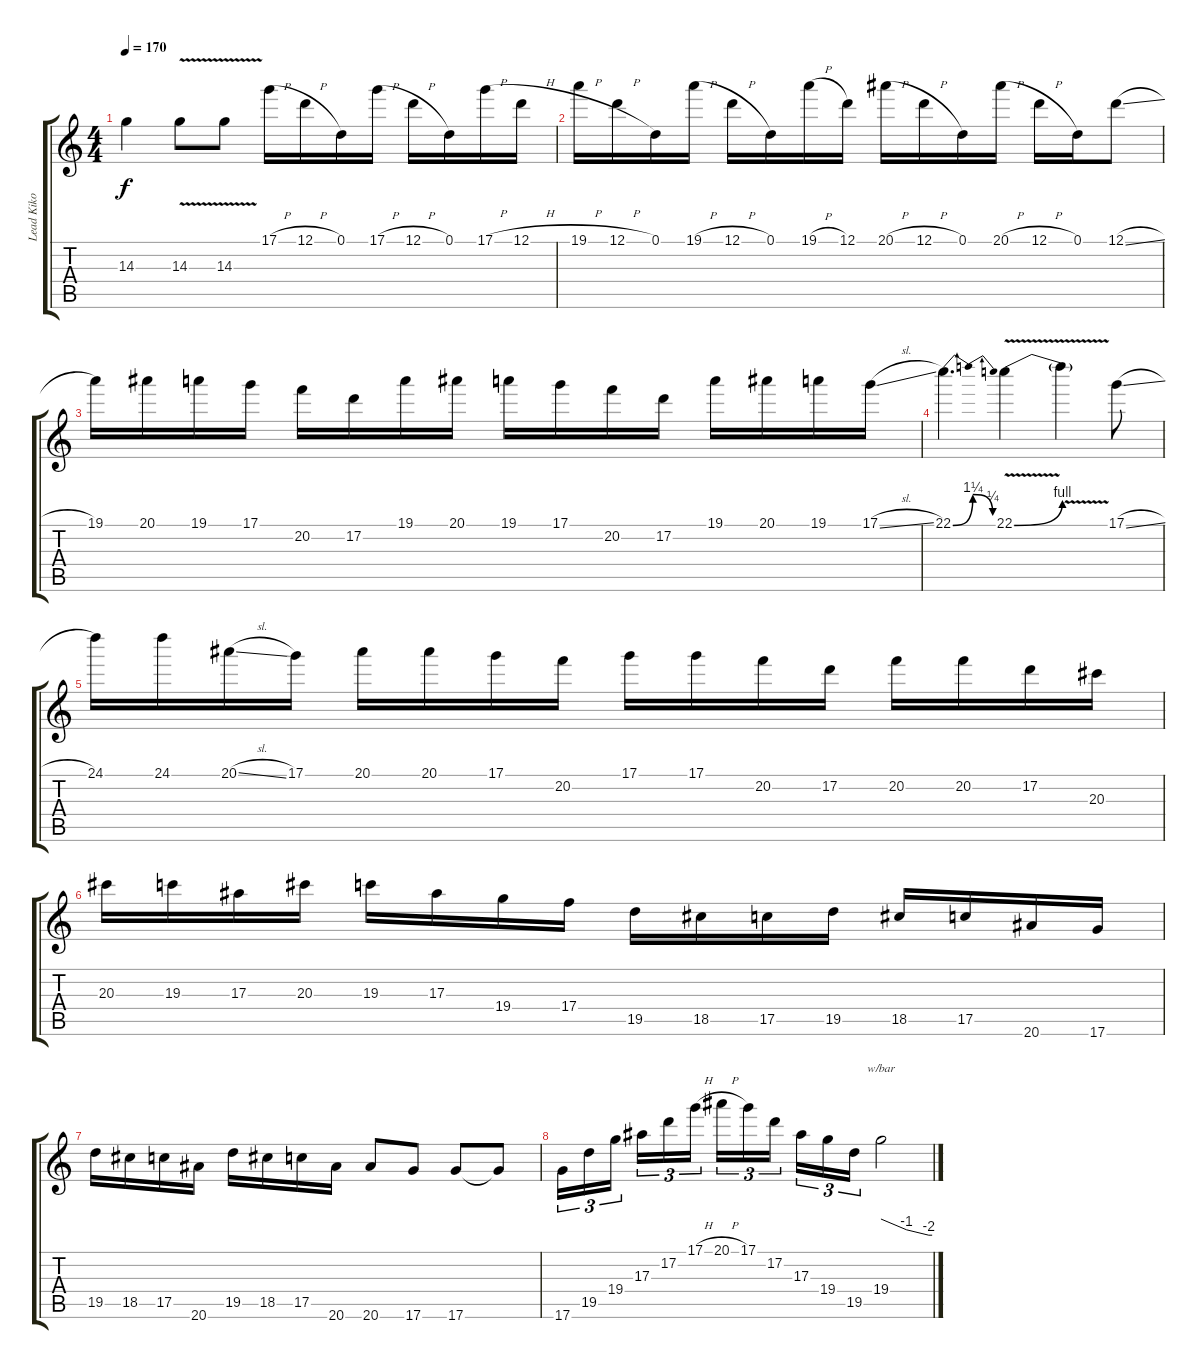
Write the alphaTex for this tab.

\track ("Lead Kiko" "Lead Kiko") {instrument distortionguitar}
\staff {score tabs}
\tuning (D4 A3 F3 C3 G2 D2) {hide}
\ts (4 4)
\tempo 170
\clef g2
\ks c
14.3{t}.4{dy f} 14.3{v}.8 14.3{v}.8 17.1{h}.16 12.1{h}.16 0.1.16 17.1{h}.16 12.1{h}.16 0.1.16 17.1{h}.16 12.1{h}.16 |
19.1{h}.16 12.1{h}.16 0.1.16 19.1{h}.16 12.1{h}.16 0.1.16 19.1{h}.16 12.1.16 20.1{h}.16 12.1{h}.16 0.1.16 20.1{h}.16 12.1{h}.16 0.1.16 12.1{sl}.8 |
19.1.16 20.1.16 19.1.16 17.1.16 20.2.16 17.2.16 19.1.16 20.1.16 19.1.16 17.1.16 20.2.16 17.2.16 19.1.16 20.1.16 19.1.16 17.1{sl}.16 |
22.1{be (bendrelease 0 0 15 5 15 5 60 1)}.4{d} 22.1{be (bend 0 0 60 4) v}.4 22.1{v t}.4 17.1{sl}.8 |
24.1.16 24.1.16 20.1{sl}.16 17.1.16 20.1.16 20.1.16 17.1.16 20.2.16 17.1.16 17.1.16 20.2.16 17.2.16 20.2.16 20.2.16 17.2.16 20.3.16 |
20.3.16 19.3.16 17.3.16 20.3.16 19.3.16 17.3.16 19.4.16 17.4.16 19.5.16 18.5.16 17.5.16 19.5.16 18.5.16 17.5.16 20.6.16 17.6.16 |
19.5.16 18.5.16 17.5.16 20.6.16 19.5.16 18.5.16 17.5.16 20.6.16 20.6.8 17.6.8 17.6.8 17.6{t}.8 |
17.6.16{tu (3 2)} 19.5.16{tu (3 2)} 19.4.16{tu (3 2) beam splitsecondary} 17.3.16{tu (3 2)} 17.2.16{tu (3 2)} 17.1{h}.16{tu (3 2)} 20.1{h}.16{tu (3 2)} 17.1.16{tu (3 2)} 17.2.16{tu (3 2) beam splitsecondary} 17.3.16{tu (3 2)} 19.4.16{tu (3 2)} 19.5.16{tu (3 2)} 19.4.2{tbe (custom default 0 0 30 -4 56 -8 60 -8)}
